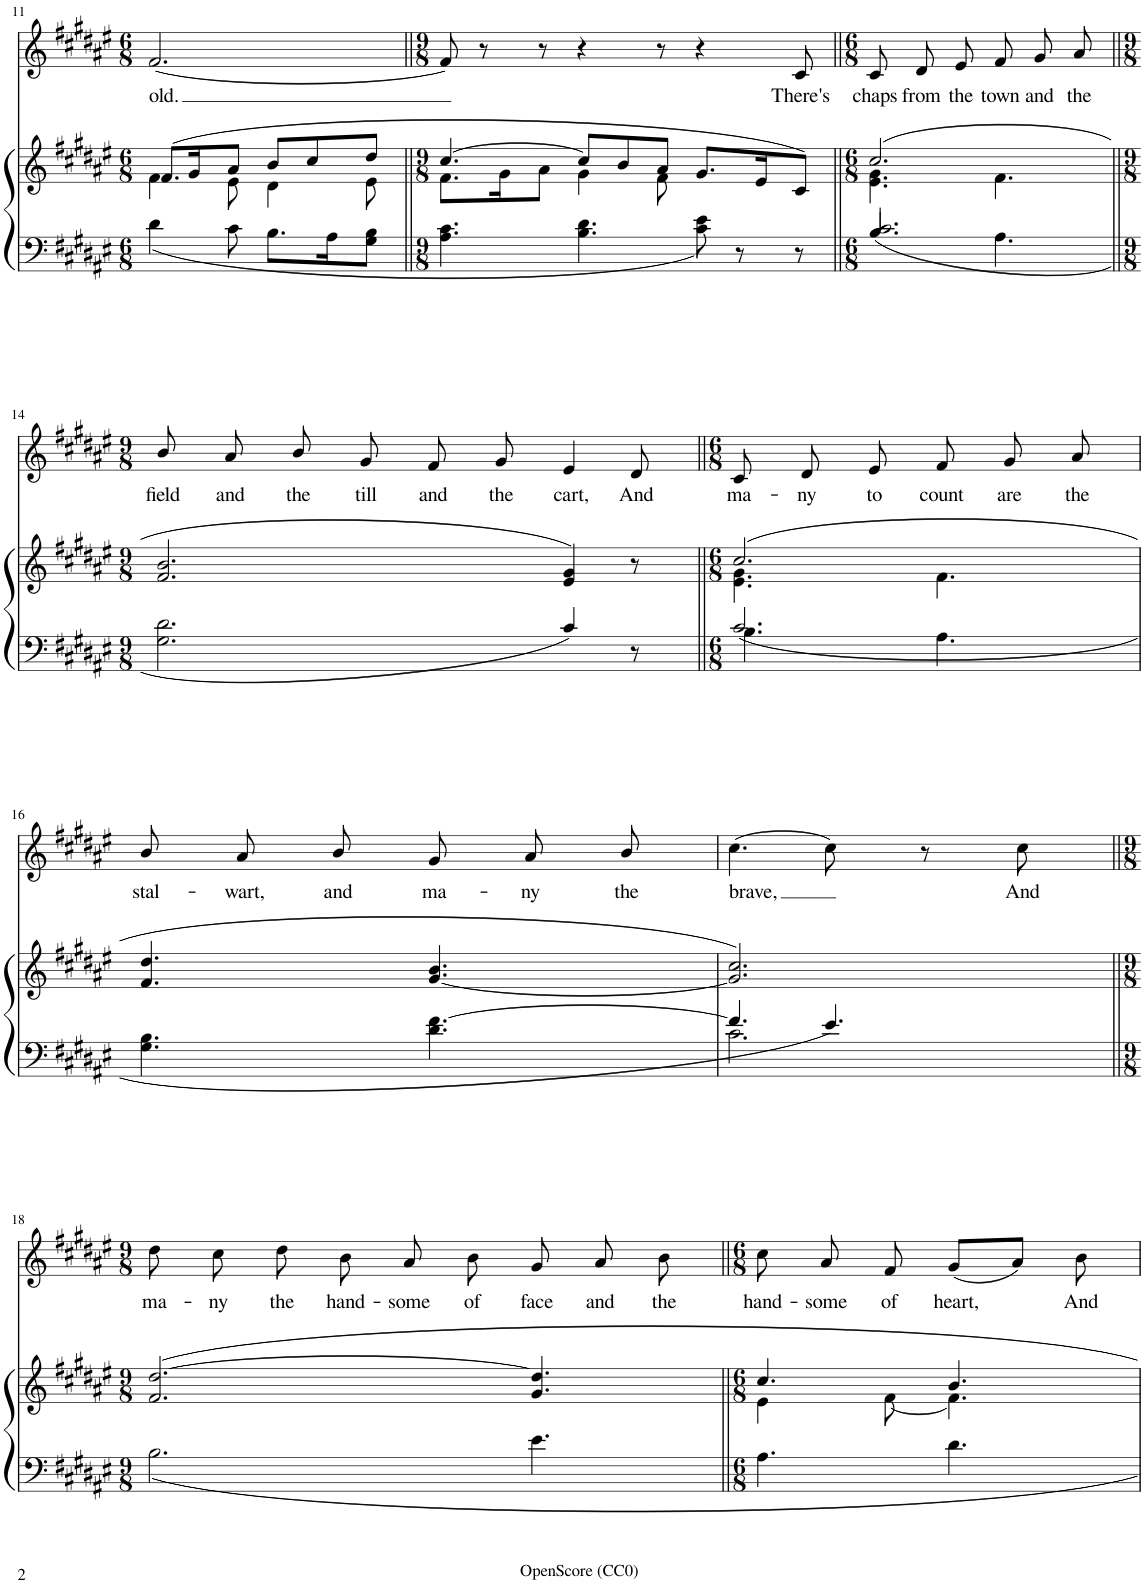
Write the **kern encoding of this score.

**kern	**kern	**kern	**text
*part2	*part2	*part1	*part1
*staff3	*staff2	*staff1	*staff1
*I"Piano	*	*I"Voice	*
*I'Pno	*	*	*
!!LO:PB:g=z
*clefF4	*clefG2	*clefG2	*
*k[f#c#g#d#a#e#]	*k[f#c#g#d#a#e#]	*k[f#c#g#d#a#e#]	*
*M6/8	*M6/8	*M6/8	*
=11	=11	=11	=11
*	*^	*	*
!	!	!	!	!LO:LY:b
4d#\	(8.f#/L	4f#\	[2.f#/	old.
.	16g#/K	.	.	.
8c#\	8a#/J	8e#\	.	.
8.B\L	8b/L	4d#\	.	.
.	8cc#/	.	.	.
16A#\K	.	.	.	.
8G#\ 8B\J	8dd#/J	8e#\	.	.
=12||	=12||	=12||	=12||	=12||
*M9/8	*M9/8	*	*M9/8	*
4.A#\ 4.c#\	[4.cc#/	8.f#\L	8f#/]	.
.	.	.	8r	.
.	.	16g#\K	.	.
.	.	8a#\J	8r	.
4.B\ 4.d#\	8cc#/L]	4g#\	4r	.
.	8b/	.	.	.
.	8a#/J	8f#\	8r	.
8c#\ 8e#\	8.g#/L	4.ryy	4r	.
8r	.	.	.	.
.	16e#/K	.	.	.
!	!	!	!	!LO:LY:b
8r	8c#/J)	.	8c#/	There's
=13||	=13||	=13||	=13||	=13||
*M6/8	*M6/8	*	*M6/8	*
*^	*	*	*	*
!	!	!	!	!	!LO:LY:b
2.c#/	4.B/	(2.cc#/	4.e#\ 4.g#\	8c#/	chaps
!	!	!	!	!	!LO:LY:b
.	.	.	.	8d#/	from
!	!	!	!	!	!LO:LY:b
.	.	.	.	8e#/	the
!	!	!	!	!	!LO:LY:b
.	4.A#\	.	4.f#\	8f#/	town
!	!	!	!	!	!LO:LY:b
.	.	.	.	8g#/	and
!	!	!	!	!	!LO:LY:b
.	.	.	.	8a#/	the
*v	*v	*	*	*	*
*	*v	*v	*	*
!!LO:LB:g=z
=14||	=14||	=14||	=14||
*M9/8	*M9/8	*M9/8	*
!	!	!	!LO:LY:b
2.G#\ 2.d#\	2.f#/ 2.b/	8b/	field
!	!	!	!LO:LY:b
.	.	8a#/	and
!	!	!	!LO:LY:b
.	.	8b/	the
!	!	!	!LO:LY:b
.	.	8g#/	till
!	!	!	!LO:LY:b
.	.	8f#/	and
!	!	!	!LO:LY:b
.	.	8g#/	the
!	!	!	!LO:LY:b
4c#/	4e#/ 4g#/)	4e#/	cart,
!	!	!	!LO:LY:b
8r	8r	8d#/	And
=15||	=15||	=15||	=15||
*M6/8	*M6/8	*M6/8	*
*^	*^	*	*
!	!	!	!	!	!LO:LY:b
2.c#/	4.B\	(2.cc#/	4.e#\ 4.g#\	8c#/	ma-
!	!	!	!	!	!LO:LY:b
.	.	.	.	8d#/	-ny
!	!	!	!	!	!LO:LY:b
.	.	.	.	8e#/	to
!	!	!	!	!	!LO:LY:b
.	4.A#\	.	4.f#\	8f#/	count
!	!	!	!	!	!LO:LY:b
.	.	.	.	8g#/	are
!	!	!	!	!	!LO:LY:b
.	.	.	.	8a#/	the
*v	*v	*	*	*	*
*	*v	*v	*	*
!!LO:LB:g=z
=16	=16	=16	=16
!	!	!	!LO:LY:b
4.G#\ 4.B\	4.f#/ 4.dd#/	8b/	stal-
!	!	!	!LO:LY:b
.	.	8a#/	-wart,
!	!	!	!LO:LY:b
.	.	8b/	and
!	!	!	!LO:LY:b
4.d#\ [>4.f#\	[4.g#/ 4.b/	8g#/	ma-
!	!	!	!LO:LY:b
.	.	8a#/	-ny
!	!	!	!LO:LY:b
.	.	8b/	the
=17	=17	=17	=17
*^	*	*	*
!	!	!	!	!LO:LY:b
4.f#/]	2.c#\	2.g#/] 2.cc#/)	[4.cc#\	brave,
4.e#/	.	.	8cc#\]	.
.	.	.	8r	.
!	!	!	!	!LO:LY:b
.	.	.	8cc#\	And
*v	*v	*	*	*
!!LO:LB:g=z
=18||	=18||	=18||	=18||
*M9/8	*M9/8	*M9/8	*
!	!	!	!LO:LY:b
2.B\	2.f#/ [2.dd#/	8dd#\	ma-
!	!	!	!LO:LY:b
.	.	8cc#\	-ny
!	!	!	!LO:LY:b
.	.	8dd#\	the
!	!	!	!LO:LY:b
.	.	8b\	hand-
!	!	!	!LO:LY:b
.	.	8a#/	-some
!	!	!	!LO:LY:b
.	.	8b\	of
!	!	!	!LO:LY:b
4.e#\	4.g#/ 4.dd#/]	8g#/	face
!	!	!	!LO:LY:b
.	.	8a#/	and
!	!	!	!LO:LY:b
.	.	8b\	the
=19||	=19||	=19||	=19||
*M6/8	*M6/8	*M6/8	*
*	*^	*	*
!	!	!	!	!LO:LY:b
4.A#\	4.cc#/	4e#\	8cc#\	hand-
!	!	!	!	!LO:LY:b
.	.	.	8a#/	-some
!	!	!	!	!LO:LY:b
.	.	[8f#\	8f#/	of
!	!	!	!	!LO:LY:b
4.d#\	4.b/	4.f#\]	(8g#/L	heart,
.	.	.	8a#/J)	.
!	!	!	!	!LO:LY:b
.	.	.	8b\	And
*	*v	*v	*	*
=	=	=	=
*-	*-	*-	*-
